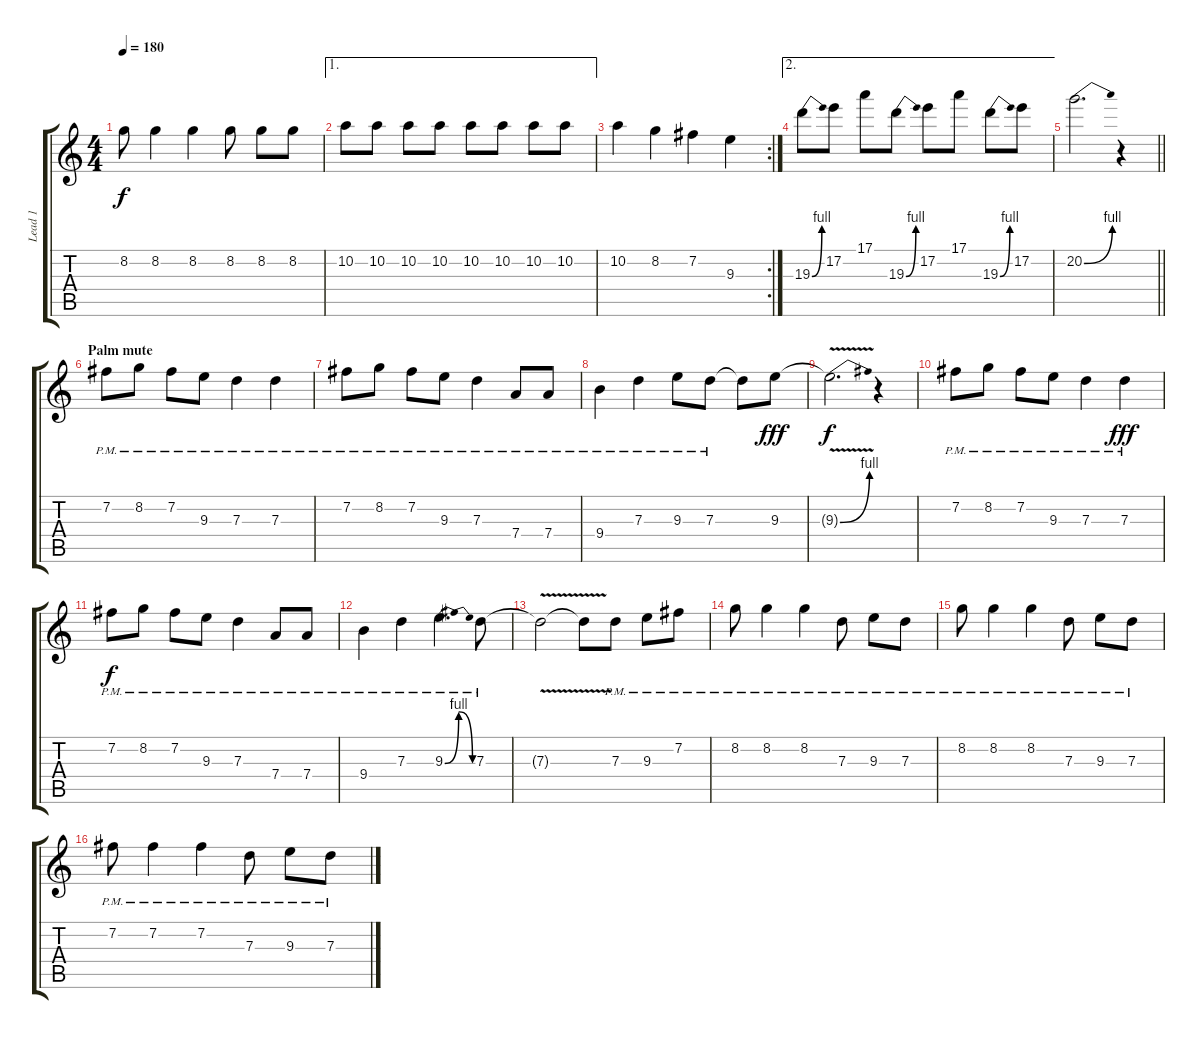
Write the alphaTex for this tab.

\track ("Lead 1" "Lead 1") {instrument overdrivenguitar}
\staff {score tabs}
\tuning (E4 B3 G3 D3 A2 E2) {hide}
\ts (4 4)
\tempo 180
\clef g2
\ks c
8.2.8{dy f} 8.2.4 8.2.4 8.2.8 8.2.8 8.2.8 |
\ae 1
10.2.8 10.2.8 10.2.8 10.2.8 10.2.8 10.2.8 10.2.8 10.2.8 |
\rc 2
10.2.4 8.2.4 7.2.4 9.3.4 |
\ae 2
19.3{be (bend 0 0 60 4)}.8 17.2.8 17.1.8 19.3{be (bend 0 0 60 4)}.8 17.2.8 17.1.8 19.3{be (bend 0 0 60 4)}.8 17.2.8 |
\barLineRight lightlight
20.2{be (bend 0 0 60 4)}.2{d} r.4 |
\section ("" "Palm mute")
7.2{pm}.8 8.2{pm}.8 7.2{pm}.8 9.3{pm}.8 7.3{pm}.4 7.3{pm}.4 |
7.2{pm}.8 8.2{pm}.8 7.2{pm}.8 9.3{pm}.8 7.3{pm}.4 7.4{pm}.8 7.4{pm}.8 |
9.4{pm}.4 7.3{pm}.4 9.3{pm}.8 7.3{pm}.8 7.3{t}.8 9.3.8{dy fff} |
9.3{be (bend 0 0 60 4) v t}.2{d dy f} r.4 |
7.2{pm}.8 8.2{pm}.8 7.2{pm}.8 9.3{pm}.8 7.3{pm}.4 7.3{pm}.4{dy fff} |
7.2{pm}.8{dy f} 8.2{pm}.8 7.2{pm}.8 9.3{pm}.8 7.3{pm}.4 7.4{pm}.8 7.4{pm}.8 |
9.4{pm}.4 7.3{pm}.4 9.3{be (bendrelease 0 0 30 4 30 4 60 0) pm}.4{d} 7.3{pm}.8 |
7.3{v t}.2 7.3{t}.8 7.3{pm}.8 9.3{pm}.8 7.2{pm}.8 |
8.2{pm}.8 8.2{pm}.4 8.2{pm}.4 7.3{pm}.8 9.3{pm}.8 7.3{pm}.8 |
8.2{pm}.8 8.2{pm}.4 8.2{pm}.4 7.3{pm}.8 9.3{pm}.8 7.3{pm}.8 |
7.2{pm}.8 7.2{pm}.4 7.2{pm}.4 7.3{pm}.8 9.3{pm}.8 7.3{pm}.8
